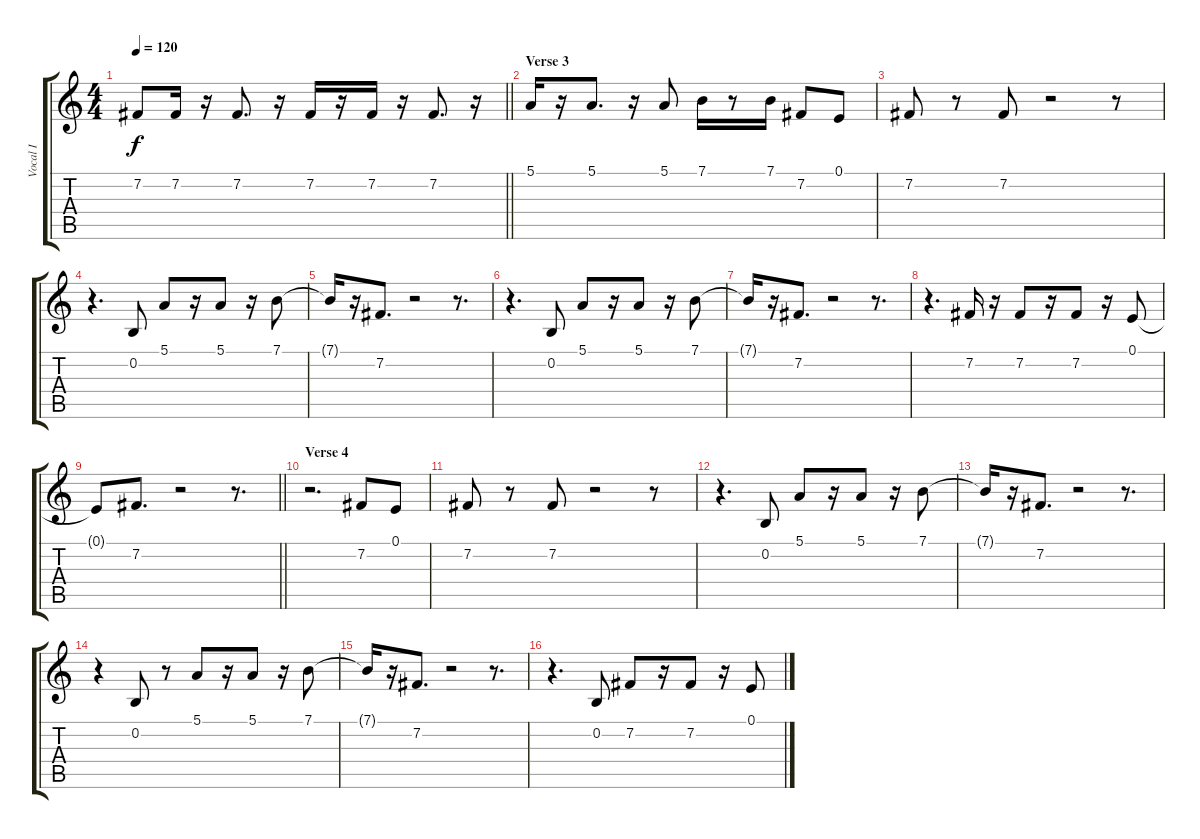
\track ("Vocal I" "Vocal I") {instrument electricpiano1}
\staff {score tabs}
\tuning (E4 B3 G3 D3 A2 E2) {hide}
\ts (4 4)
\tempo 120
\clef g2
\barLineRight lightlight
\ks c
7.2.8{dy f} 7.2.16 r.16 7.2.8{d} r.16 7.2.16 r.16 7.2.16 r.16 7.2.8{d} r.16 |
\section ("" "Verse 3")
5.1.16 r.16 5.1.8{d} r.16 5.1.8 7.1.16 r.8 7.1.16 7.2.8 0.1.8 |
7.2.8 r.8 7.2.8 r.2 r.8 |
r.4{d} 0.2.8 5.1.8 r.16 5.1.8 r.16 7.1.8 |
7.1{t}.16 r.16 7.2.8{d} r.2 r.8{d} |
r.4{d} 0.2.8 5.1.8 r.16 5.1.8 r.16 7.1.8 |
7.1{t}.16 r.16 7.2.8{d} r.2 r.8{d} |
r.4{d} 7.2.16 r.16 7.2.8 r.16 7.2.8 r.16 0.1.8 |
\barLineRight lightlight
0.1{t}.8 7.2.8{d} r.2 r.8{d} |
\section ("" "Verse 4")
r.2{d} 7.2.8 0.1.8 |
7.2.8 r.8 7.2.8 r.2 r.8 |
r.4{d} 0.2.8 5.1.8 r.16 5.1.8 r.16 7.1.8 |
7.1{t}.16 r.16 7.2.8{d} r.2 r.8{d} |
r.4 0.2.8 r.8 5.1.8 r.16 5.1.8 r.16 7.1.8 |
7.1{t}.16 r.16 7.2.8{d} r.2 r.8{d} |
r.4{d} 0.2.8 7.2.8 r.16 7.2.8 r.16 0.1.8
